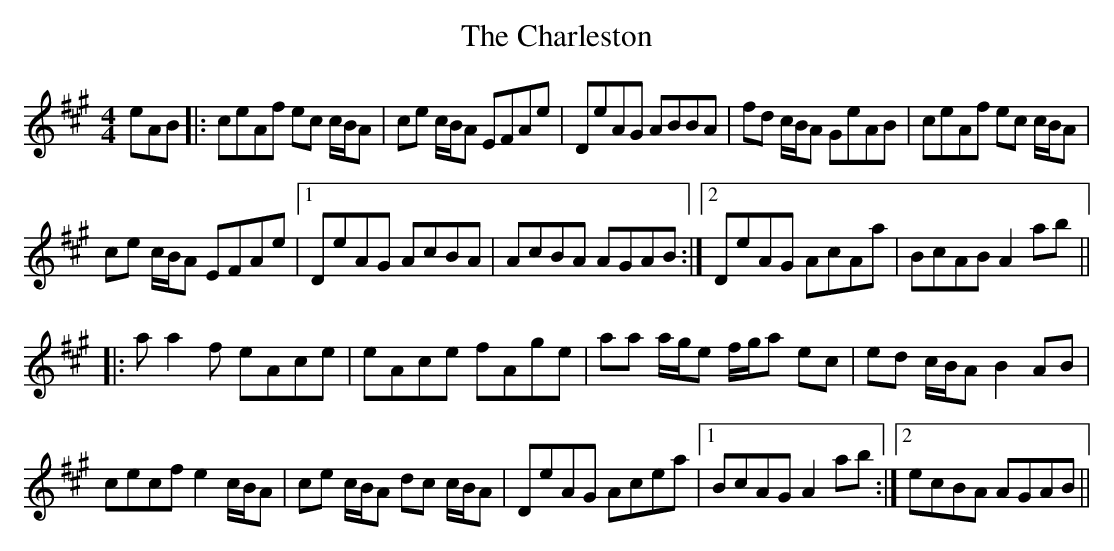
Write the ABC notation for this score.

X:1
T: The Charleston
M: 4/4
L: 1/8
K: Amaj
eAB|:ceAf ec c/B/A|ce c/B/A EFAe|DeAG ABBA|fd c/B/A GeAB|ceAf ec c/B/A|
ce c/B/A EFAe|1 DeAG AcBA|AcBA AGAB:|2 DeAG AcAa|BcAB A2ab||
|:aa2f eAce|eAce fAge|aa a/g/e f/g/a ec|ed c/B/A B2AB|
cecf e2 c/B/A|ce c/B/A dc c/B/A|DeAG Acea|1 BcAG A2ab:|2 ecBA AGAB||
